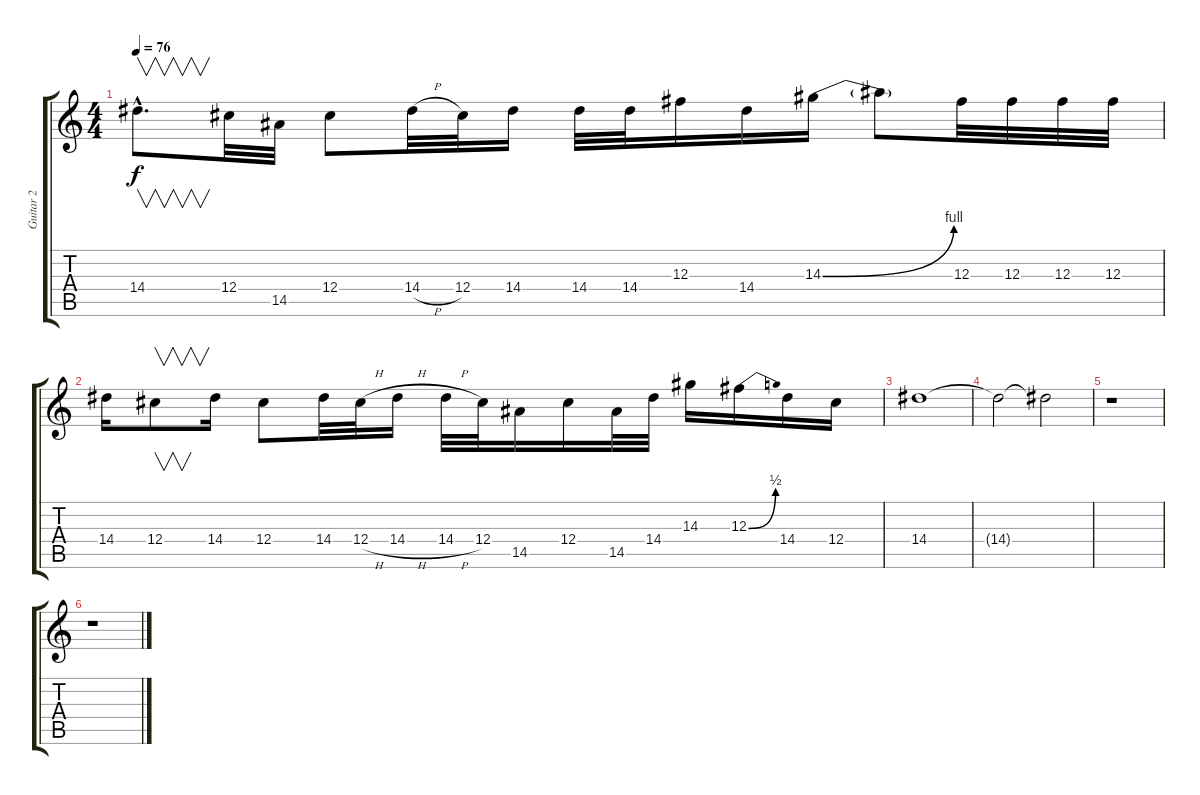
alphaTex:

\track ("Guitar 2 " "Guitar 2 ") {instrument electricguitarmuted}
\staff {score tabs}
\tuning (Eb4 Bb3 Gb3 Db3 Ab2 Eb2) {hide}
\ts (4 4)
\tempo 76
\clef g2
\ks c
14.4{hac}.8{v d dy f} 12.4.32 14.5.32 12.4.8 14.4{h}.32 12.4.32 14.4.16 14.4.32 14.4.32 12.3.16 14.4.16 14.3{be (bend 0 0 60 4)}.16 14.3{t}.8 12.3.32 12.3.32 12.3.32 12.3.32 |
14.4.16 12.4.8{v} 14.4.16 12.4.8 14.4.32 12.4{h}.32 14.4{h}.16 14.4{h}.32 12.4.32 14.5.16 12.4.16 14.5.32 14.4.32 14.3.16 12.3{be (bend 0 0 60 2)}.16 14.4.16 12.4.16 |
14.4.1 |
14.4{t}.2 14.4{t}.2 |
r.1 |
r.1
